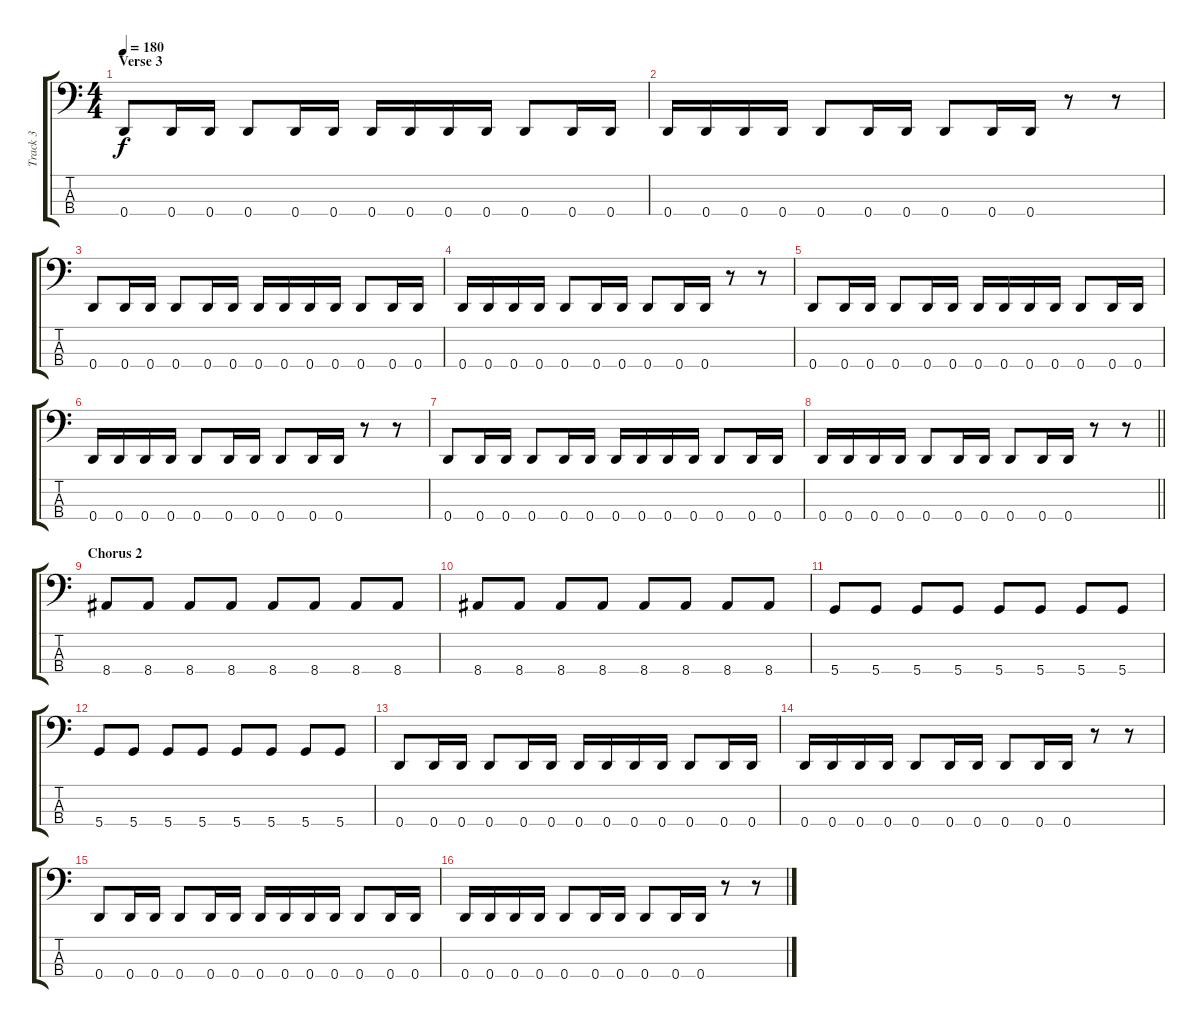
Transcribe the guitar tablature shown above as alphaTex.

\track ("Track 3" "Track 3") {instrument electricbasspick}
\staff {score tabs}
\tuning (G2 D2 A1 D1) {hide}
\ts (4 4)
\section ("" "Verse 3")
\tempo 180
\clef f4
\ks c
0.4.8{dy f} 0.4.16 0.4.16 0.4.8 0.4.16 0.4.16 0.4.16 0.4.16 0.4.16 0.4.16 0.4.8 0.4.16 0.4.16 |
0.4.16 0.4.16 0.4.16 0.4.16 0.4.8 0.4.16 0.4.16 0.4.8 0.4.16 0.4.16 r.8 r.8 |
0.4.8 0.4.16 0.4.16 0.4.8 0.4.16 0.4.16 0.4.16 0.4.16 0.4.16 0.4.16 0.4.8 0.4.16 0.4.16 |
0.4.16 0.4.16 0.4.16 0.4.16 0.4.8 0.4.16 0.4.16 0.4.8 0.4.16 0.4.16 r.8 r.8 |
0.4.8 0.4.16 0.4.16 0.4.8 0.4.16 0.4.16 0.4.16 0.4.16 0.4.16 0.4.16 0.4.8 0.4.16 0.4.16 |
0.4.16 0.4.16 0.4.16 0.4.16 0.4.8 0.4.16 0.4.16 0.4.8 0.4.16 0.4.16 r.8 r.8 |
0.4.8 0.4.16 0.4.16 0.4.8 0.4.16 0.4.16 0.4.16 0.4.16 0.4.16 0.4.16 0.4.8 0.4.16 0.4.16 |
\barLineRight lightlight
0.4.16 0.4.16 0.4.16 0.4.16 0.4.8 0.4.16 0.4.16 0.4.8 0.4.16 0.4.16 r.8 r.8 |
\section ("" "Chorus 2")
8.4.8 8.4.8 8.4.8 8.4.8 8.4.8 8.4.8 8.4.8 8.4.8 |
8.4.8 8.4.8 8.4.8 8.4.8 8.4.8 8.4.8 8.4.8 8.4.8 |
5.4.8 5.4.8 5.4.8 5.4.8 5.4.8 5.4.8 5.4.8 5.4.8 |
5.4.8 5.4.8 5.4.8 5.4.8 5.4.8 5.4.8 5.4.8 5.4.8 |
0.4.8 0.4.16 0.4.16 0.4.8 0.4.16 0.4.16 0.4.16 0.4.16 0.4.16 0.4.16 0.4.8 0.4.16 0.4.16 |
0.4.16 0.4.16 0.4.16 0.4.16 0.4.8 0.4.16 0.4.16 0.4.8 0.4.16 0.4.16 r.8 r.8 |
0.4.8 0.4.16 0.4.16 0.4.8 0.4.16 0.4.16 0.4.16 0.4.16 0.4.16 0.4.16 0.4.8 0.4.16 0.4.16 |
0.4.16 0.4.16 0.4.16 0.4.16 0.4.8 0.4.16 0.4.16 0.4.8 0.4.16 0.4.16 r.8 r.8
